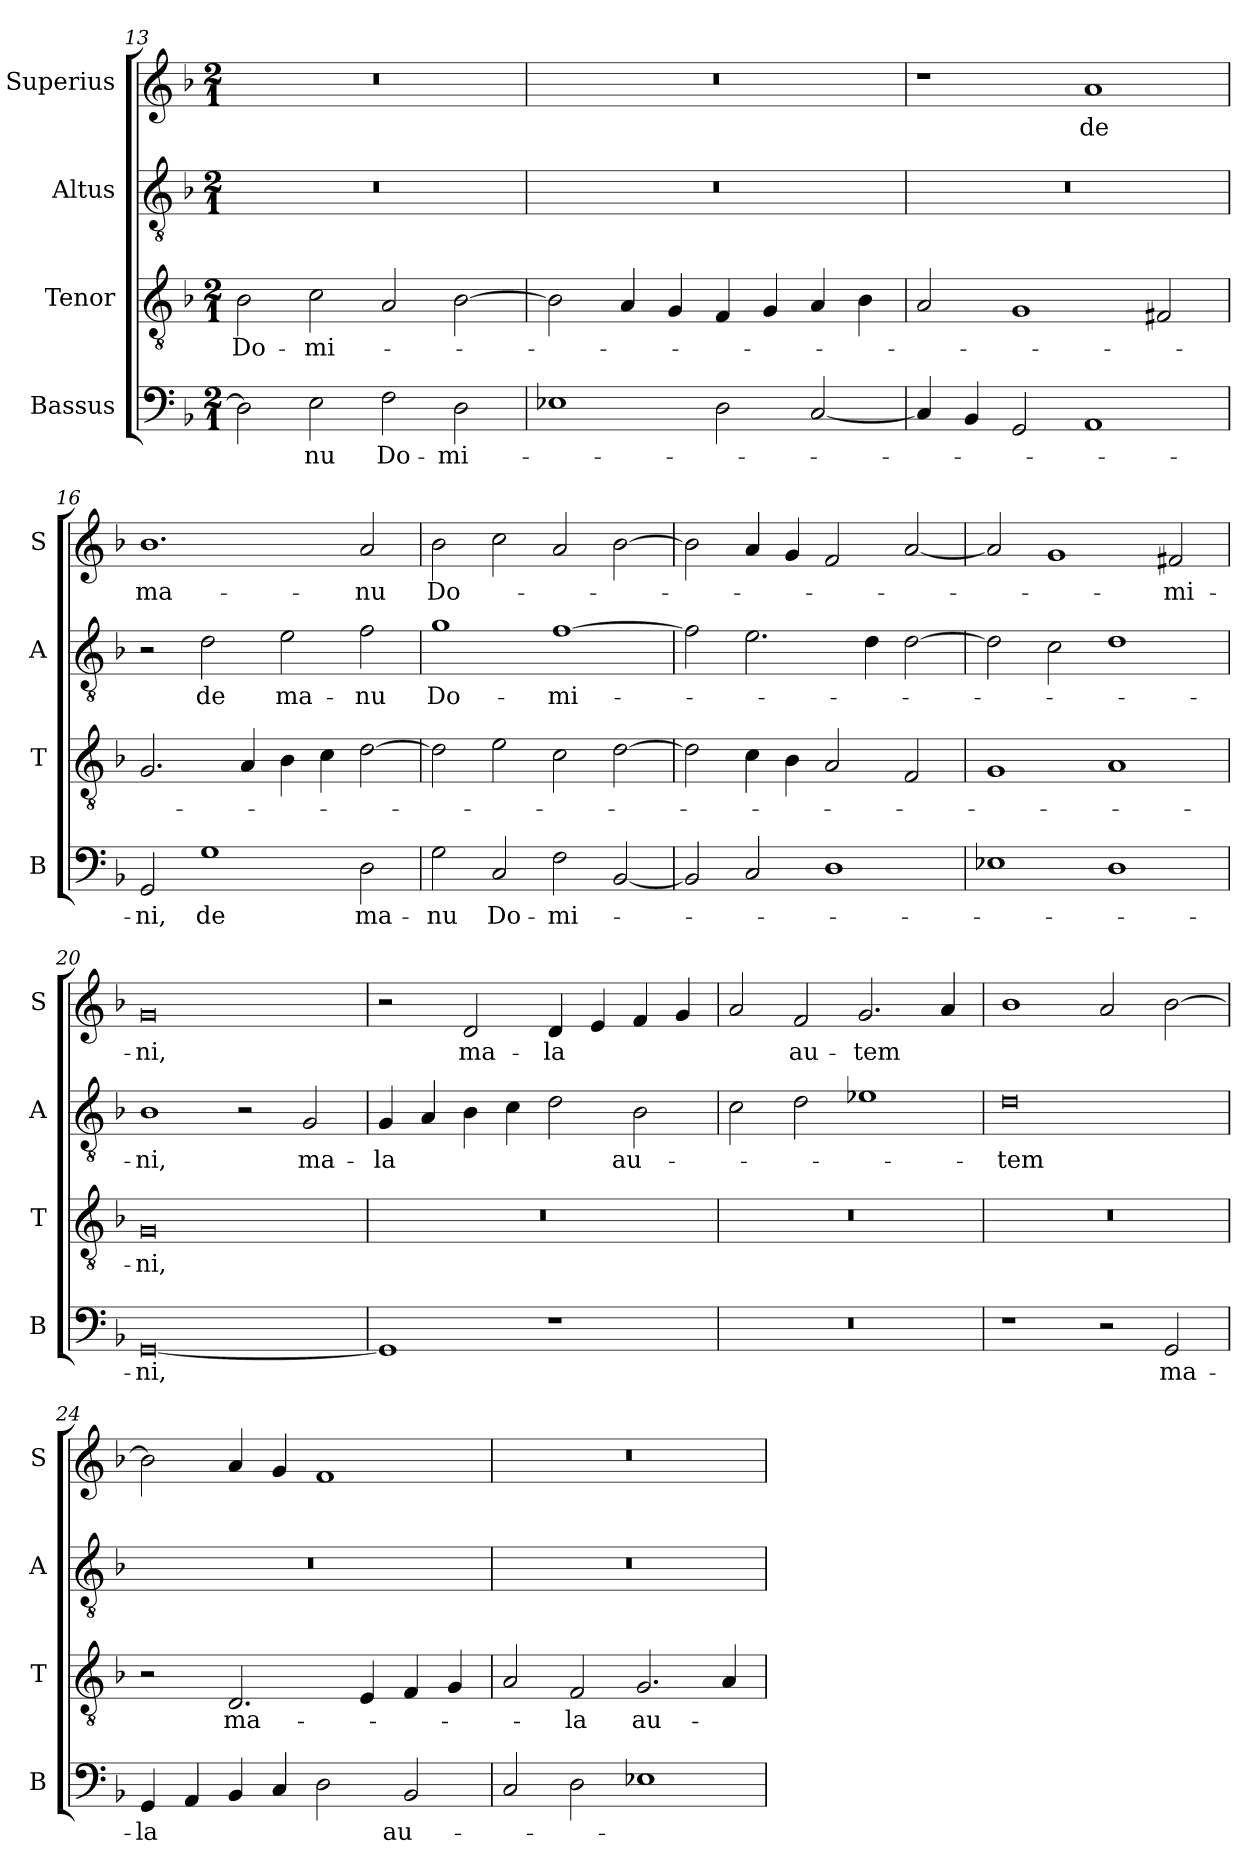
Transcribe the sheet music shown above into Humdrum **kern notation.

**kern	**text	**kern	**text	**kern	**text	**kern	**text
*part4	*part4	*part3	*part3	*part2	*part2	*part1	*part1
*staff4	*staff4	*staff3	*staff3	*staff2	*staff2	*staff1	*staff1
*I"Bassus	*	*I"Tenor	*	*I"Altus	*	*I"Superius	*
*I'B	*	*I'T	*	*I'A	*	*I'S	*
*clefF4	*	*clefGv2	*	*clefGv2	*	*clefG2	*
*k[b-]	*	*k[b-]	*	*k[b-]	*	*k[b-]	*
*F:	*	*F:	*	*F:	*	*F:	*
*M2/1	*	*M2/1	*	*M2/1	*	*M2/1	*
=13	=13	=13	=13	=13	=13	=13	=13
2D]	.	2B-	Do-	0r	.	0r	.
2E	-nu	2c	-mi-	.	.	.	.
2F	Do-	2A	.	.	.	.	.
2D	-mi-	[2B-	.	.	.	.	.
=14	=14	=14	=14	=14	=14	=14	=14
1E-X	.	2B-]	.	0r	.	0r	.
.	.	4A	.	.	.	.	.
.	.	4G	.	.	.	.	.
2D	.	4F	.	.	.	.	.
.	.	4G	.	.	.	.	.
[2C	.	4A	.	.	.	.	.
.	.	4B-	.	.	.	.	.
=15	=15	=15	=15	=15	=15	=15	=15
4C]	.	2A	.	0r	.	1r	.
4BB-	.	.	.	.	.	.	.
2GG	.	1G	.	.	.	.	.
1AA	.	.	.	.	.	1a	de
.	.	2F#X	.	.	.	.	.
=16	=16	=16	=16	=16	=16	=16	=16
2GG	-ni,	2.G	.	2r	.	1.b-	ma-
1G	de	.	.	2d	de	.	.
.	.	4A	.	.	.	.	.
.	.	4B-	.	2e	ma-	.	.
.	.	4c	.	.	.	.	.
2D	ma-	[2d	.	2f	-nu	2a	-nu
=17	=17	=17	=17	=17	=17	=17	=17
2G	-nu	2d]	.	1g	Do-	2b-	Do-
2C	Do-	2e	.	.	.	2cc	.
2F	-mi-	2c	.	[1f	-mi-	2a	.
[2BB-	.	[2d	.	.	.	[2b-	.
=18	=18	=18	=18	=18	=18	=18	=18
2BB-]	.	2d]	.	2f]	.	2b-]	.
2C	.	4c	.	2.e	.	4a	.
.	.	4B-	.	.	.	4g	.
1D	.	2A	.	.	.	2f	.
.	.	.	.	4d	.	.	.
.	.	2F	.	[2d	.	[2a	.
=19	=19	=19	=19	=19	=19	=19	=19
1E-X	.	1G	.	2d]	.	2a]	.
.	.	.	.	2c	.	1g	.
1D	.	1A	.	1d	.	.	.
.	.	.	.	.	.	2f#X	-mi-
=20	=20	=20	=20	=20	=20	=20	=20
[0GG	-ni,	0G	-ni,	1B-	-ni,	0g	-ni,
.	.	.	.	2r	.	.	.
.	.	.	.	2G	ma-	.	.
=21	=21	=21	=21	=21	=21	=21	=21
1GG]	.	0r	.	4G	-la	2r	.
.	.	.	.	4A	.	.	.
.	.	.	.	4B-	.	2d	ma-
.	.	.	.	4c	.	.	.
1r	.	.	.	2d	.	4d	-la
.	.	.	.	.	.	4e	.
.	.	.	.	2B-	au-	4f	.
.	.	.	.	.	.	4g	.
=22	=22	=22	=22	=22	=22	=22	=22
0r	.	0r	.	2c	.	2a	.
.	.	.	.	2d	.	2f	au-
.	.	.	.	1e-X	.	2.g	-tem
.	.	.	.	.	.	4a	.
=23	=23	=23	=23	=23	=23	=23	=23
1r	.	0r	.	0d	-tem	1b-	.
2r	.	.	.	.	.	2a	.
2GG	ma-	.	.	.	.	[2b-	.
=24	=24	=24	=24	=24	=24	=24	=24
4GG	-la	2r	.	0r	.	2b-]	.
4AA	.	.	.	.	.	.	.
4BB-	.	2.D	ma-	.	.	4a	.
4C	.	.	.	.	.	4g	.
2D	.	.	.	.	.	1f	.
.	.	4E	.	.	.	.	.
2BB-	au-	4F	.	.	.	.	.
.	.	4G	.	.	.	.	.
=25	=25	=25	=25	=25	=25	=25	=25
2C	.	2A	.	0r	.	0r	.
2D	.	2F	-la	.	.	.	.
1E-X	.	2.G	au-	.	.	.	.
.	.	4A	.	.	.	.	.
=	=	=	=	=	=	=	=
*-	*-	*-	*-	*-	*-	*-	*-
